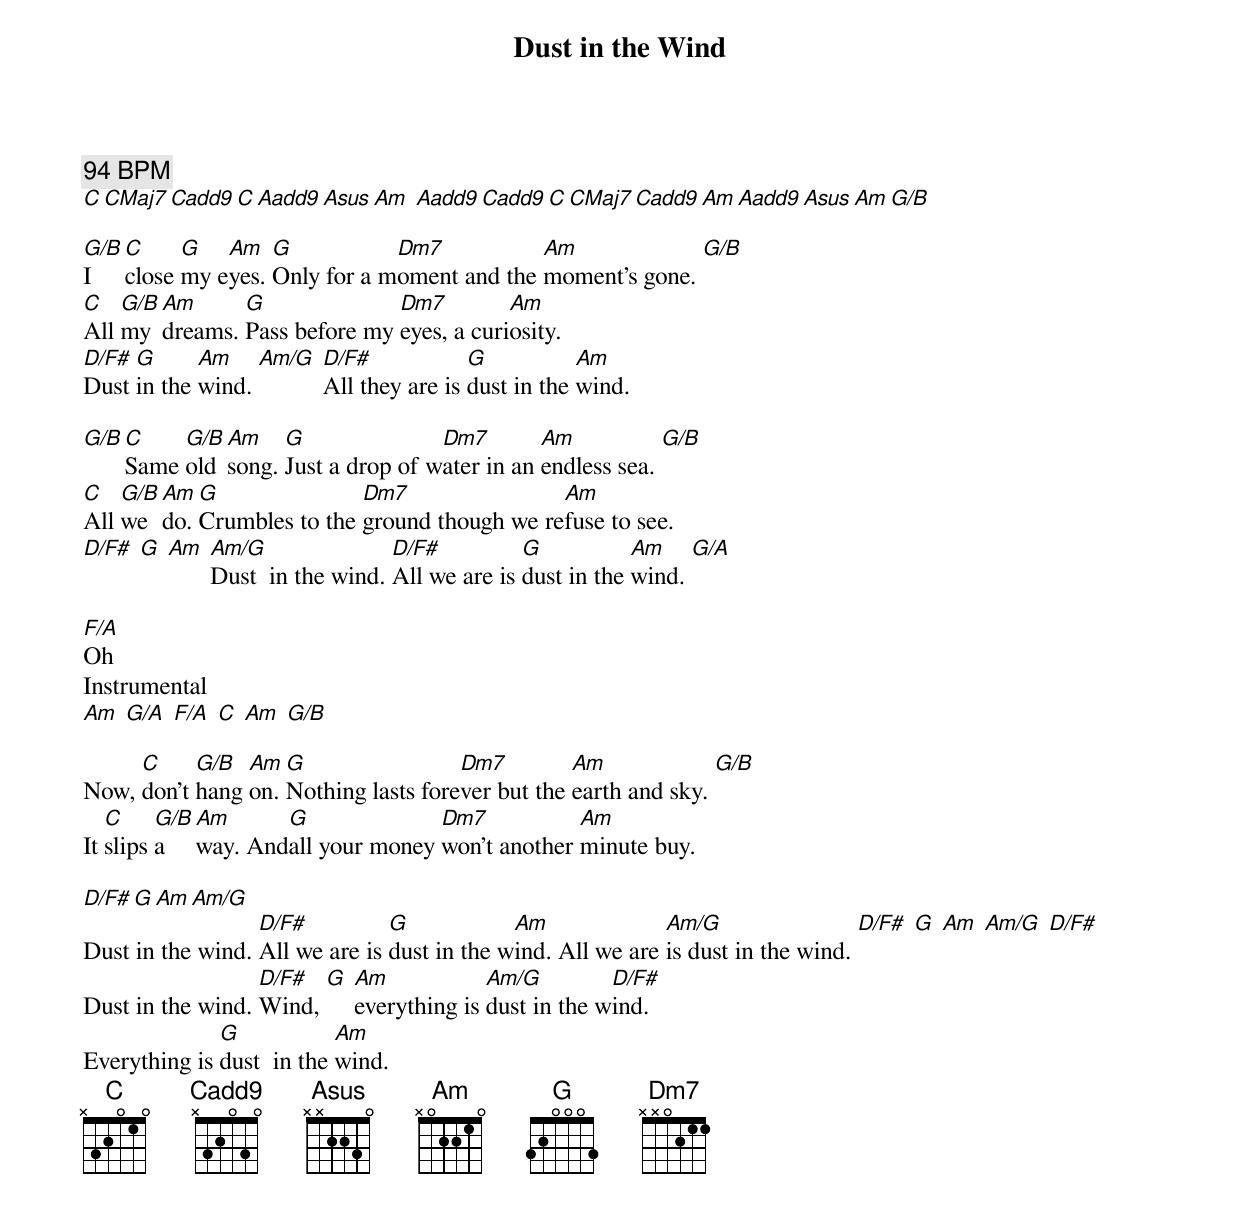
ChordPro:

{title:Dust in the Wind}
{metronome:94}
{c:94 BPM}
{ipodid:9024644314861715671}
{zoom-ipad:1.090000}
[C][CMaj7][Cadd9][C][Aadd9][Asus][Am] [Aadd9][Cadd9][C][CMaj7][Cadd9][Am][Aadd9][Asus][Am][G/B]

[G/B]I [C]close [G]my e[Am]yes. [G]Only for a m[Dm7]oment and the [Am]moment's gone. [G/B]
[C]All [G/B]my [Am]dreams. [G]Pass before my [Dm7]eyes, a curi[Am]osity.
[D/F#]Dust [G]in the [Am]wind. [Am/G] [D/F#]All they are is [G]dust in the [Am]wind.

[G/B][C]Same [G/B]old [Am]song. [G]Just a drop of w[Dm7]ater in an [Am]endless sea. [G/B]
[C]All [G/B]we [Am]do. [G]Crumbles to the [Dm7]ground though we re[Am]fuse to see.
[D/F#] [G] [Am] [Am/G]Dust  in the wind. [D/F#]All we are is [G]dust in the [Am]wind. [G/A]

[F/A]Oh
Instrumental
[Am] [G/A] [F/A] [C] [Am] [G/B]

Now, [C]don't [G/B]hang [Am]on. [G]Nothing lasts fore[Dm7]ver but the [Am]earth and sky. [G/B]
It [C]slips [G/B]a[Am]way. And[G]all your money [Dm7]won't another [Am]minute buy.

[D/F#][G][Am][Am/G]
Dust in the wind. [D/F#]All we are is [G]dust in the w[Am]ind. All we are [Am/G]is dust in the wind. [D/F#] [G] [Am] [Am/G] [D/F#]
Dust in the wind. [D/F#]Wind, [G] [Am]everything is [Am/G]dust in the w[D/F#]ind.
Everything is [G]dust  in the [Am]wind.
